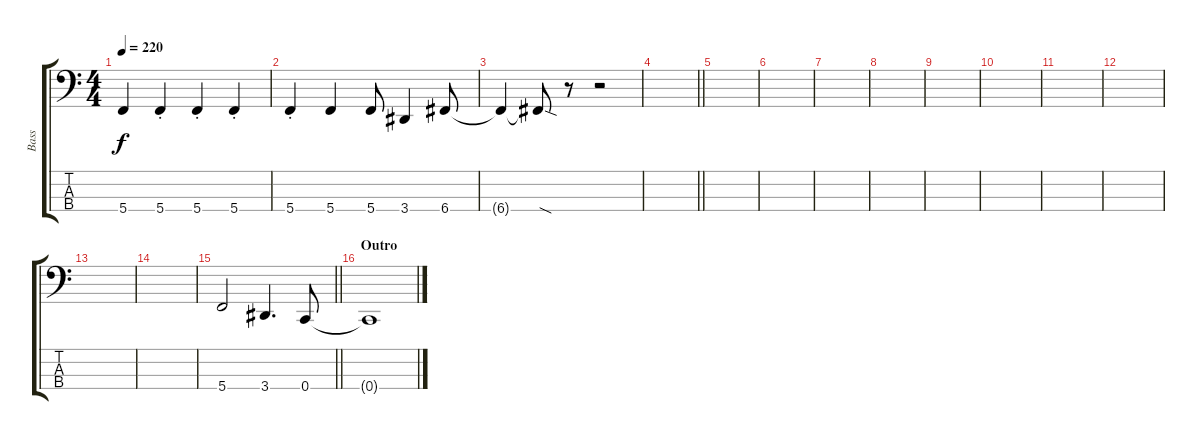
\track ("Bass" "Bass") {instrument electricbasspick}
\staff {score tabs}
\tuning (F2 C2 G1 C1) {hide}
\ts (4 4)
\tempo 220
\clef f4
\ks c
5.4{t}.4{dy f} 5.4{st}.4 5.4{st}.4 5.4{st}.4 |
5.4{st}.4 5.4.4 5.4.8 3.4.4 6.4.8 |
6.4{t}.4 6.4{sod t}.8 r.8 r.2 |
\barLineRight lightlight
|
|
|
|
|
|
|
|
|
|
|
\barLineRight lightlight
5.4.2 3.4.4{d} 0.4.8 |
\section ("" "Outro")
0.4{t}.1
